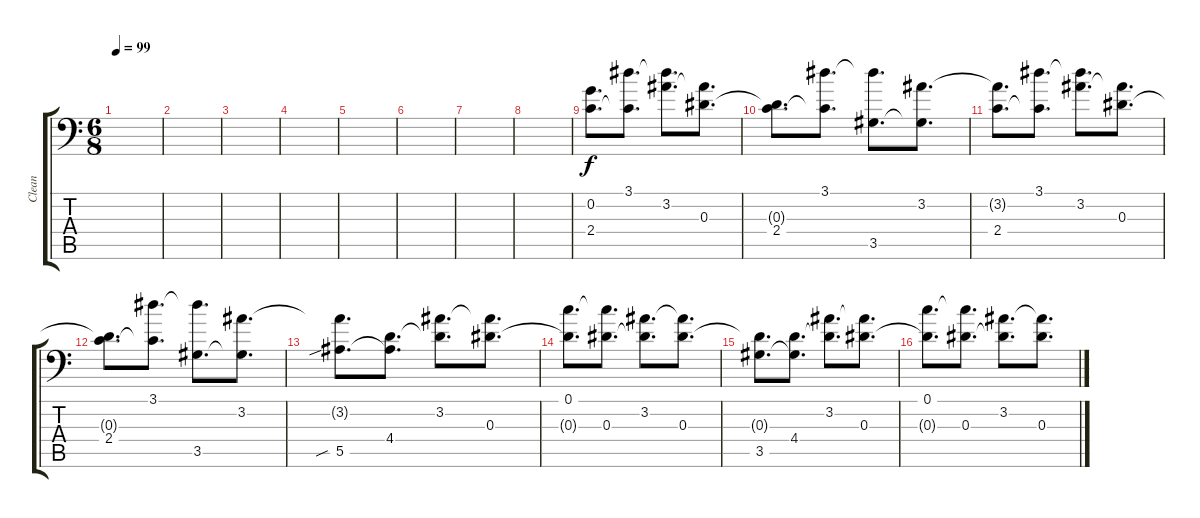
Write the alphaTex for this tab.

\track ("Clean" "Clean") {instrument overdrivenguitar}
\staff {score tabs}
\tuning (C4 G3 Eb3 Bb2 F2 Bb1) {hide}
\ts (6 8)
\tempo 99
\clef f4
\ks c
|
|
|
|
|
|
|
|
(0.2 2.4).8{d} (3.1 2.4{t}).8{d} (3.1{t} 3.2).8{d} (3.2{t} 0.3).8{d} |
(0.3{t} 2.4).8{d} (3.1 2.4{t}).8{d} (3.1{t} 3.5).8{d} (3.2 3.5{t}).8{d} |
(3.2{t} 2.4).8{d} (3.1 2.4{t}).8{d} (3.1{t} 3.2).8{d} (3.2{t} 0.3).8{d} |
(0.3{t} 2.4).8{d} (3.1 2.4{t}).8{d} (3.1{t} 3.5).8{d} (3.2 3.5{t}).8{d} |
(3.2{t} 5.5{sib}).8{d} (4.4 5.5{t}).8{d} (3.2 4.4{t}).8{d} (3.2{t} 0.3).8{d} |
(0.1 0.3{t}).8{d} (0.1{t} 0.3).8{d} (3.2 0.3{t}).8{d} (3.2{t} 0.3).8{d} |
(0.3{t} 3.5).8{d} (4.4 3.5{t}).8{d} (3.2 4.4{t}).8{d} (3.2{t} 0.3).8{d} |
(0.1 0.3{t}).8{d} (0.1{t} 0.3).8{d} (3.2 0.3{t}).8{d} (3.2{t} 0.3).8{d}
